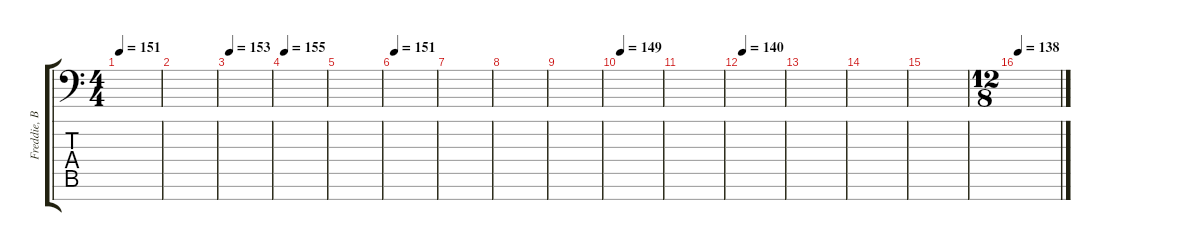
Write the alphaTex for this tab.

\track ("Freddie, Brian, Roger - Backin" "Freddie, B") {instrument overdrivenguitar}
\staff {score tabs}
\tuning (E5 B4 G4 D4 A3 E3 C-1) {hide}
\ts (4 4)
\tempo 151
\clef f4
\ks c
|
|
\tempo 153
|
\tempo 155
|
|
\tempo 151
|
|
|
|
\tempo 149
|
|
\tempo 140
|
|
|
|
\ts (12 8)
\tempo 138
